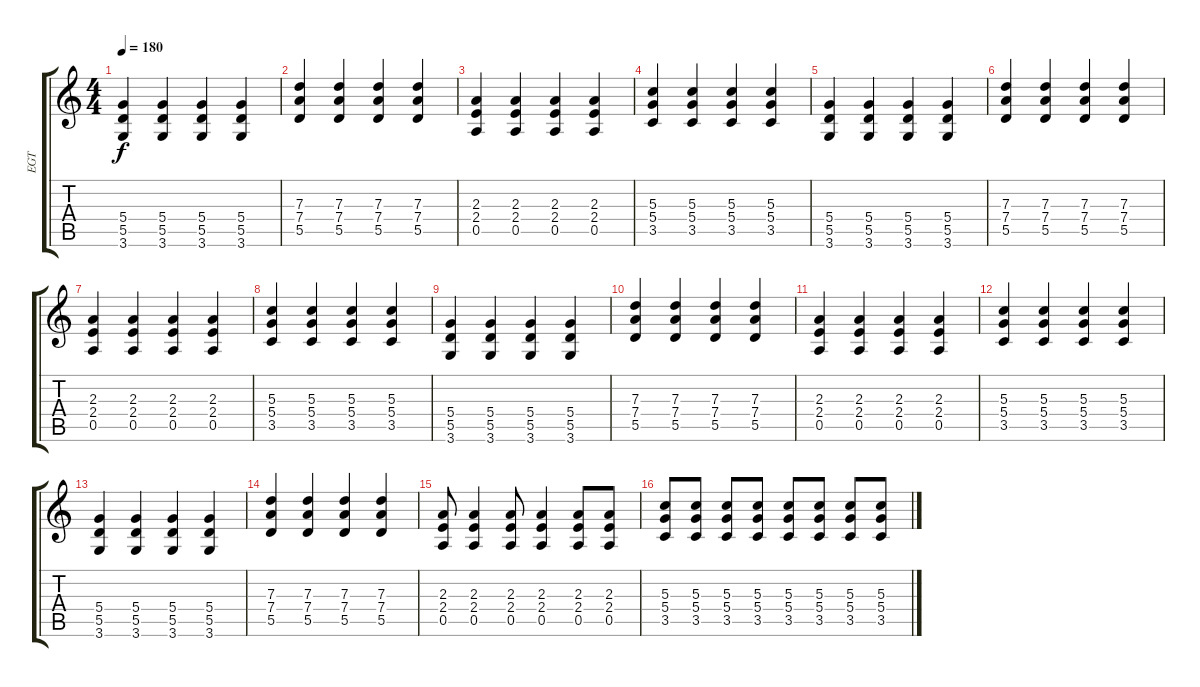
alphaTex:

\track ("EGT" "EGT") {instrument distortionguitar}
\staff {score tabs}
\tuning (E4 B3 G3 D3 A2 E2) {hide}
\ts (4 4)
\tempo 180
\clef g2
\ks c
(5.4 5.5 3.6).4{dy f} (5.4 5.5 3.6).4 (5.4 5.5 3.6).4 (5.4 5.5 3.6).4 |
(7.3 7.4 5.5).4 (7.3 7.4 5.5).4 (7.3 7.4 5.5).4 (7.3 7.4 5.5).4 |
(2.3 2.4 0.5).4 (2.3 2.4 0.5).4 (2.3 2.4 0.5).4 (2.3 2.4 0.5).4 |
(5.3 5.4 3.5).4 (5.3 5.4 3.5).4 (5.3 5.4 3.5).4 (5.3 5.4 3.5).4 |
(5.4 5.5 3.6).4 (5.4 5.5 3.6).4 (5.4 5.5 3.6).4 (5.4 5.5 3.6).4 |
(7.3 7.4 5.5).4 (7.3 7.4 5.5).4 (7.3 7.4 5.5).4 (7.3 7.4 5.5).4 |
(2.3 2.4 0.5).4 (2.3 2.4 0.5).4 (2.3 2.4 0.5).4 (2.3 2.4 0.5).4 |
(5.3 5.4 3.5).4 (5.3 5.4 3.5).4 (5.3 5.4 3.5).4 (5.3 5.4 3.5).4 |
(5.4 5.5 3.6).4 (5.4 5.5 3.6).4 (5.4 5.5 3.6).4 (5.4 5.5 3.6).4 |
(7.3 7.4 5.5).4 (7.3 7.4 5.5).4 (7.3 7.4 5.5).4 (7.3 7.4 5.5).4 |
(2.3 2.4 0.5).4 (2.3 2.4 0.5).4 (2.3 2.4 0.5).4 (2.3 2.4 0.5).4 |
(5.3 5.4 3.5).4 (5.3 5.4 3.5).4 (5.3 5.4 3.5).4 (5.3 5.4 3.5).4 |
(5.4 5.5 3.6).4 (5.4 5.5 3.6).4 (5.4 5.5 3.6).4 (5.4 5.5 3.6).4 |
(7.3 7.4 5.5).4 (7.3 7.4 5.5).4 (7.3 7.4 5.5).4 (7.3 7.4 5.5).4 |
(2.3 2.4 0.5).8 (2.3 2.4 0.5).4 (2.3 2.4 0.5).8 (2.3 2.4 0.5).4 (2.3 2.4 0.5).8 (2.3 2.4 0.5).8 |
(5.3 5.4 3.5).8 (5.3 5.4 3.5).8 (5.3 5.4 3.5).8 (5.3 5.4 3.5).8 (5.3 5.4 3.5).8 (5.3 5.4 3.5).8 (5.3 5.4 3.5).8 (5.3 5.4 3.5).8
